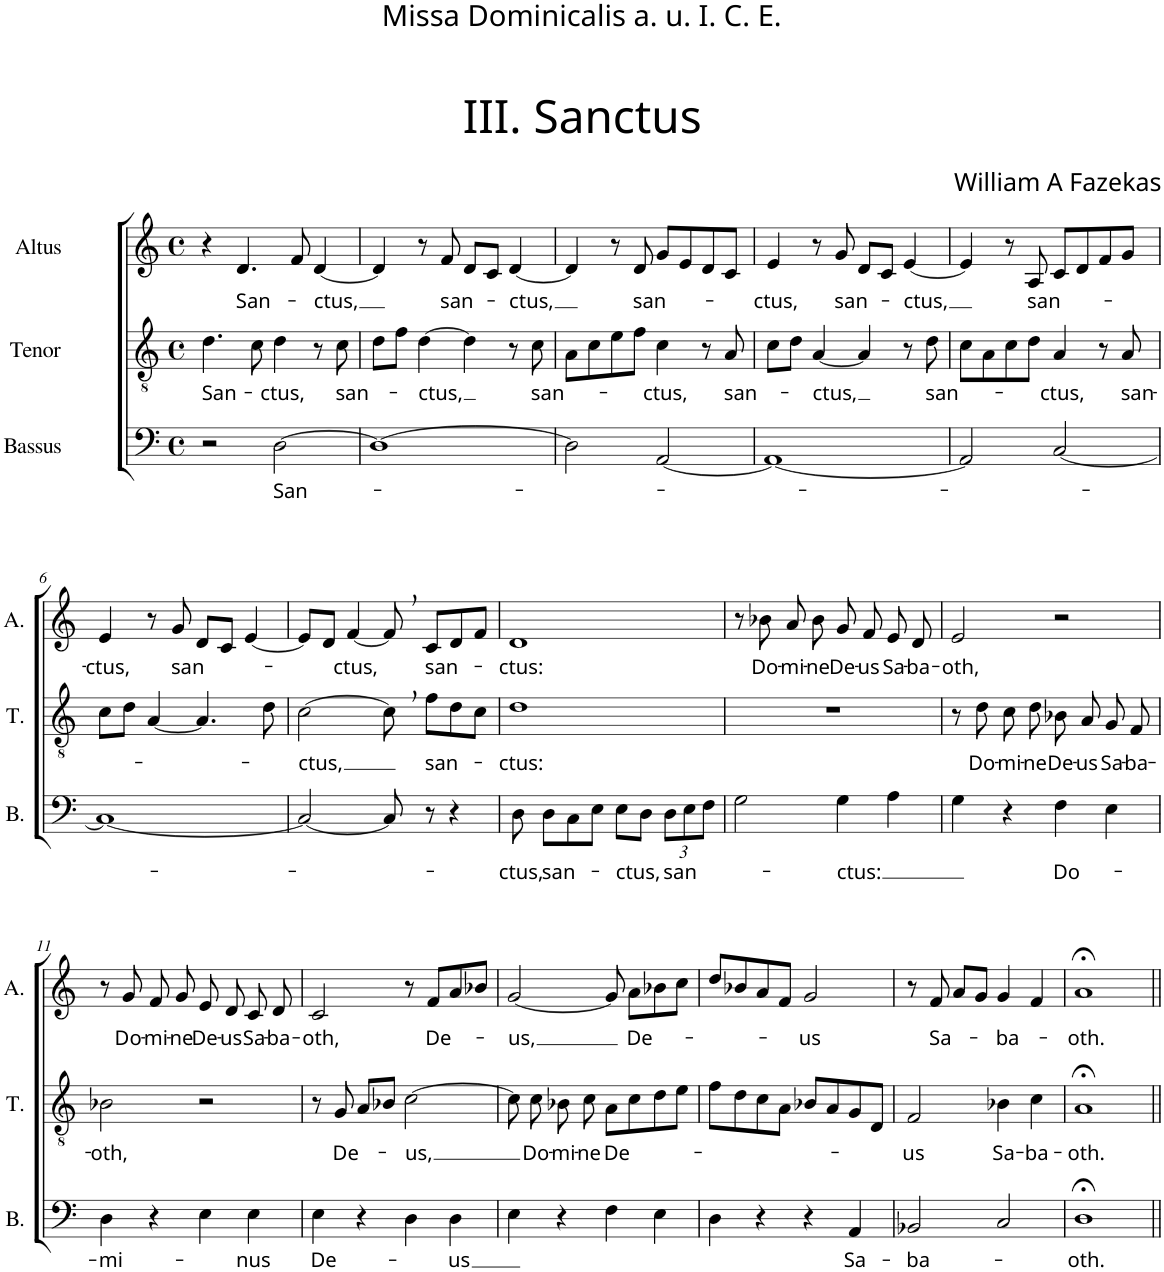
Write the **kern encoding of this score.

**kern	**text	**kern	**text	**kern	**text
*part3	*part3	*part2	*part2	*part1	*part1
*staff3	*staff3	*staff2	*staff2	*staff1	*staff1
*I"Bassus	*	*I"Tenor	*	*I"Altus	*
*I'B.	*	*I'T.	*	*I'A.	*
*clefF4	*	*clefGv2	*	*clefG2	*
*k[]	*	*k[]	*	*k[]	*
*M4/4	*	*M4/4	*	*M4/4	*
*met(c)	*	*met(c)	*	*met(c)	*
=1	=1	=1	=1	=1	=1
!	!	!	!	!LO:TX:a:t=Missa Dominicalis a. u. I. C. E.	!
!	!	!	!LO:LY:b	!	!
2r	.	4.d\	San-	4r	.
!	!	!	!	!	!LO:LY:b
.	.	.	.	4.d/	San-
.	.	8c\	.	.	.
!	!LO:LY:b	!	!LO:LY:b	!	!
[2D\	San-	4d\	-ctus,	.	.
.	.	.	.	8f/	.
!	!	!	!	!	!LO:LY:b
.	.	8r	.	[4d/	-ctus,
!	!	!	!LO:LY:b	!	!
.	.	8c\	san-	.	.
=2	=2	=2	=2	=2	=2
1D_	.	8d\L	.	4d/]	.
.	.	8f\J	.	.	.
!	!	!	!LO:LY:b	!	!
.	.	[4d\	-ctus,	8r	.
!	!	!	!	!	!LO:LY:b
.	.	.	.	8f/	san-
.	.	4d\]	.	8d/L	.
.	.	.	.	8c/J	.
!	!	!	!	!	!LO:LY:b
.	.	8r	.	[4d/	-ctus,
!	!	!	!LO:LY:b	!	!
.	.	8c\	san-	.	.
=3	=3	=3	=3	=3	=3
2D\]	.	8A\L	.	4d/]	.
.	.	8c\	.	.	.
.	.	8e\	.	8r	.
!	!	!	!	!	!LO:LY:b
.	.	8f\J	.	8d/	san-
!	!	!	!LO:LY:b	!	!
[2AA/	.	4c\	-ctus,	8g/L	.
.	.	.	.	8e/	.
.	.	8r	.	8d/	.
!	!	!	!LO:LY:b	!	!
.	.	8A/	san-	8c/J	.
=4	=4	=4	=4	=4	=4
!	!	!	!	!	!LO:LY:b
1AA_	.	8c\L	.	4e/	ctus,
.	.	8d\J	.	.	.
!	!	!	!LO:LY:b	!	!
.	.	[4A/	-ctus,	8r	.
!	!	!	!	!	!LO:LY:b
.	.	.	.	8g/	san-
.	.	4A/]	.	8d/L	.
.	.	.	.	8c/J	.
!	!	!	!	!	!LO:LY:b
.	.	8r	.	[4e/	-ctus,
!	!	!	!LO:LY:b	!	!
.	.	8d\	san-	.	.
=5	=5	=5	=5	=5	=5
2AA/]	.	8c\L	.	4e/]	.
.	.	8A\	.	.	.
.	.	8c\	.	8r	.
!	!	!	!	!	!LO:LY:b
.	.	8d\J	.	8A/	san-
!	!	!	!LO:LY:b	!	!
[2C/	.	4A/	-ctus,	8c/L	.
.	.	.	.	8d/	.
.	.	8r	.	8f/	.
!	!	!	!LO:LY:b	!	!
.	.	8A/	san-	8g/J	.
!!LO:LB:g=z
=6	=6	=6	=6	=6	=6
!	!	!	!	!	!LO:LY:b
1C_	.	8c\L	.	4e/	-ctus,
.	.	8d\J	.	.	.
.	.	[4A/	.	8r	.
!	!	!	!	!	!LO:LY:b
.	.	.	.	8g/	san-
.	.	4.A/]	.	8d/L	.
.	.	.	.	8c/J	.
.	.	.	.	[4e/	.
.	.	8d\	.	.	.
=7	=7	=7	=7	=7	=7
!	!	!	!LO:LY:b	!	!
2C/_	.	[2c\	-ctus,	8e/L]	.
.	.	.	.	8d/J	.
!	!	!	!	!	!LO:LY:b
.	.	.	.	[4f/	-ctus,
8C/]	.	8c,\]	.	8f,/]	.
!	!	!	!LO:LY:b	!	!LO:LY:b
8r	.	8f\L	san-	8c/L	san-
4r	.	8d\	.	8d/	.
.	.	8c\J	.	8f/J	.
=8	=8	=8	=8	=8	=8
!	!LO:LY:b	!	!LO:LY:b	!	!LO:LY:b
8D\	-ctus,	1d	-ctus:	1d	-ctus:
!	!LO:LY:b	!	!	!	!
8D\L	san-	.	.	.	.
8C\	.	.	.	.	.
8E\J	.	.	.	.	.
!	!LO:LY:b	!	!	!	!
8E\L	-ctus,	.	.	.	.
8D\J	.	.	.	.	.
*Xbrackettup	*	*	*	*	*
!	!LO:LY:b	!	!	!	!
12D\L	san-	.	.	.	.
12E\	.	.	.	.	.
12F\J	.	.	.	.	.
=9	=9	=9	=9	=9	=9
2G\	.	1r	.	8r	.
!	!	!	!	!	!LO:LY:b
.	.	.	.	8b-X\	Do-
!	!	!	!	!	!LO:LY:b
.	.	.	.	8a/	-mi-
!	!	!	!	!	!LO:LY:b
.	.	.	.	8b-\	-ne
!	!LO:LY:b	!	!	!	!LO:LY:b
4G\	-ctus:	.	.	8g/	De-
!	!	!	!	!	!LO:LY:b
.	.	.	.	8f/	-us
!	!	!	!	!	!LO:LY:b
4A\	.	.	.	8e/	Sa-
!	!	!	!	!	!LO:LY:b
.	.	.	.	8d/	-ba-
=10	=10	=10	=10	=10	=10
!	!	!	!	!	!LO:LY:b
4G\	.	8r	.	2e/	-oth,
!	!	!	!LO:LY:b	!	!
.	.	8d\	Do-	.	.
!	!	!	!LO:LY:b	!	!
4r	.	8c\	-mi-	.	.
!	!	!	!LO:LY:b	!	!
.	.	8d\	-ne	.	.
!	!LO:LY:b	!	!LO:LY:b	!	!
4F\	Do-	8B-X\	De-	2r	.
!	!	!	!LO:LY:b	!	!
.	.	8A/	-us	.	.
!	!	!	!LO:LY:b	!	!
4E\	.	8G/	Sa-	.	.
!	!	!	!LO:LY:b	!	!
.	.	8F/	-ba-	.	.
!!LO:LB:g=z
=11	=11	=11	=11	=11	=11
!	!LO:LY:b	!	!LO:LY:b	!	!
4D\	-mi-	2B-X\	-oth,	8r	.
!	!	!	!	!	!LO:LY:b
.	.	.	.	8g/	Do-
!	!	!	!	!	!LO:LY:b
4r	.	.	.	8f/	-mi-
!	!	!	!	!	!LO:LY:b
.	.	.	.	8g/	-ne
!	!	!	!	!	!LO:LY:b
4E\	.	2r	.	8e/	De-
!	!	!	!	!	!LO:LY:b
.	.	.	.	8d/	-us
!	!LO:LY:b	!	!	!	!LO:LY:b
4E\	-nus	.	.	8c/	Sa-
!	!	!	!	!	!LO:LY:b
.	.	.	.	8d/	-ba-
=12	=12	=12	=12	=12	=12
!	!LO:LY:b	!	!	!	!LO:LY:b
4E\	De-	8r	.	2c/	-oth,
!	!	!	!LO:LY:b	!	!
.	.	8G/	De-	.	.
4r	.	8A/L	.	.	.
.	.	8B-X/J	.	.	.
!	!	!	!LO:LY:b	!	!
4D\	.	[2c\	-us,	8r	.
!	!	!	!	!	!LO:LY:b
.	.	.	.	8f/L	De-
!	!LO:LY:b	!	!	!	!
4D\	us	.	.	8a/	.
.	.	.	.	8b-X/J	.
=13	=13	=13	=13	=13	=13
!	!	!	!	!	!LO:LY:b
4E\	.	8c\]	.	[2g/	-us,
!	!	!	!LO:LY:b	!	!
.	.	8c\	Do-	.	.
!	!	!	!LO:LY:b	!	!
4r	.	8B-X\	-mi-	.	.
!	!	!	!LO:LY:b	!	!
.	.	8c\	-ne	.	.
!	!	!	!LO:LY:b	!	!
4F\	.	8A\L	De-	8g/]	.
!	!	!	!	!	!LO:LY:b
.	.	8c\	.	8a\L	De-
4E\	.	8d\	.	8b-X\	.
.	.	8e\J	.	8cc\J	.
=14	=14	=14	=14	=14	=14
4D\	.	8f\L	.	8dd/L	.
.	.	8d\	.	8b-X/	.
4r	.	8c\	.	8a/	.
.	.	8A\J	.	8f/J	.
!	!	!	!	!	!LO:LY:b
4r	.	8B-X/L	.	2g/	-us
.	.	8A/	.	.	.
!	!LO:LY:b	!	!	!	!
4AA/	Sa-	8G/	.	.	.
.	.	8D/J	.	.	.
=15	=15	=15	=15	=15	=15
!	!LO:LY:b	!	!LO:LY:b	!	!
2BB-X/	-ba-	2F/	-us	8r	.
!	!	!	!	!	!LO:LY:b
.	.	.	.	8f/	Sa-
.	.	.	.	8a/L	.
.	.	.	.	8g/J	.
!	!	!	!LO:LY:b	!	!LO:LY:b
2C/	.	4B-X\	Sa-	4g/	-ba-
!	!	!	!LO:LY:b	!	!
.	.	4c\	-ba-	4f/	.
=16	=16	=16	=16	=16	=16
!	!LO:LY:b	!	!LO:LY:b	!	!LO:LY:b
1D;<	-oth.	1A;<	-oth.	1a;<	-oth.
=||	=||	=||	=||	=||	=||
*-	*-	*-	*-	*-	*-
